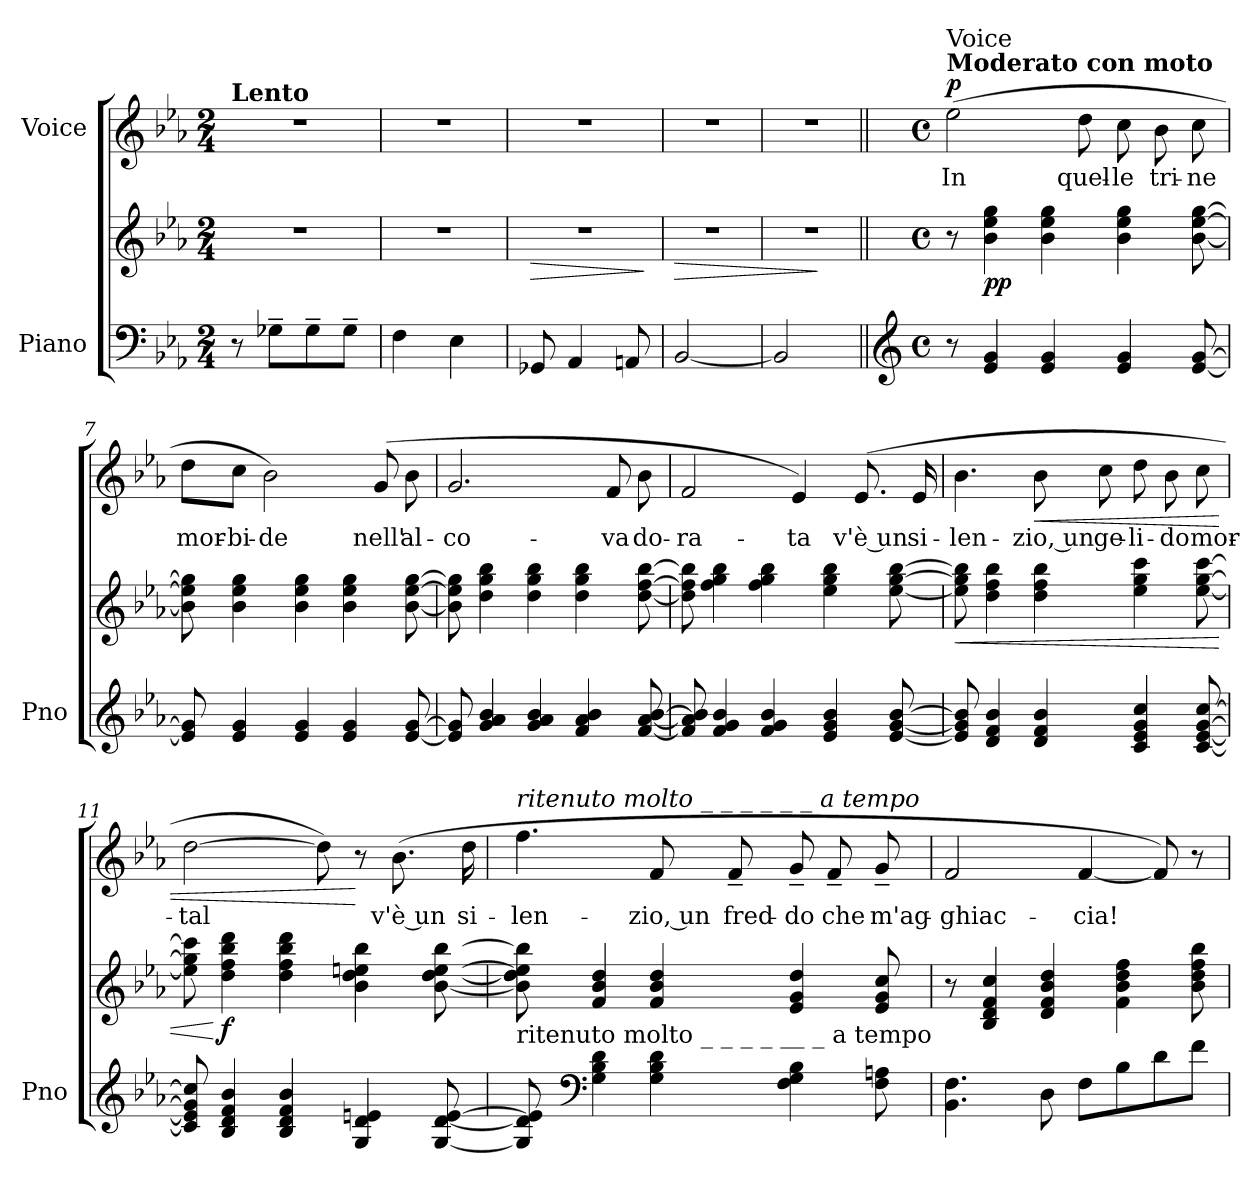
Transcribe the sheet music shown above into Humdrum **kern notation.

**kern	**kern	**dynam	**kern	**text	**dynam
*part2	*part2	*part2	*part1	*part1	*part1
*staff3	*staff2	*staff2/3	*staff1	*staff1	*staff1
*I"Piano	*	*	*I"Voice	*	*
*I'Pno	*	*	*	*	*
*clefF4	*clefG2	*	*clefG2	*	*
*k[b-e-a-]	*k[b-e-a-]	*	*k[b-e-a-]	*	*
*M2/4	*M2/4	*	*M2/4	*	*
=1	=1	=1	=1	=1	=1
!	!	!	!LO:TX:a:B:t=Lento	!	!
!	!	!LO:DY:b	!	!	!
8r	2r	other-dynamics	2r	.	.
8G-X~\L	.	.	.	.	.
8G-~\	.	.	.	.	.
8G-~\J	.	.	.	.	.
=2	=2	=2	=2	=2	=2
4F\	2r	.	2r	.	.
4E-\	.	.	.	.	.
=3	=3	=3	=3	=3	=3
!	!	!LO:HP:b	!	!	!
8GG-X/	2r	>	2r	.	.
4AA-/	.	.	.	.	.
8AAn/	.	.	.	.	.
.	.	]	.	.	.
=4	=4	=4	=4	=4	=4
!	!	!LO:HP:b	!	!	!
[2BB-/	2r	>	2r	.	.
=5	=5	=5	=5	=5	=5
2BB-/]	2r	.	2r	.	.
.	.	]	.	.	.
!!LO:LB:g=z
=6||	=6||	=6||	=6||	=6||	=6||
*clefG2	*	*	*	*	*
*M4/4	*M4/4	*	*M4/4	*	*
*met(c)	*met(c)	*	*met(c)	*	*
*	*	*	*MM84	*	*
!	!	!	!LO:TX:a:B:t=Moderato con moto	!	!
!	!	!	!LO:TX:a:t=Voice	!	!
!	!	!	!	!	!LO:DY:a
8r	8r	.	(2ee-\	In	p
!	!	!LO:DY:b	!	!	!
4e-/ 4g/	4b-\ 4ee-\ 4gg\	pp	.	.	.
4e-/ 4g/	4b-\ 4ee-\ 4gg\	.	.	.	.
.	.	.	8dd\	quel-	.
4e-/ 4g/	4b-\ 4ee-\ 4gg\	.	8cc\	le	.
.	.	.	8b-\	tri-	.
[8e-/ [8g/	[8b-\ [8ee-\ [8gg\	.	8cc\	ne	.
=7	=7	=7	=7	=7	=7
8e-/] 8g/]	8b-\] 8ee-\] 8gg\]	.	8dd\L	mor-	.
4e-/ 4g/	4b-\ 4ee-\ 4gg\	.	8cc\J	bi-	.
.	.	.	2b-\)	de	.
4e-/ 4g/	4b-\ 4ee-\ 4gg\	.	.	.	.
4e-/ 4g/	4b-\ 4ee-\ 4gg\	.	.	.	.
.	.	.	(8g/	nell'	.
[8e-/ [8g/	[8b-\ [8ee-\ [8gg\	.	8b-\	al-	.
=8	=8	=8	=8	=8	=8
8e-/] 8g/]	8b-\] 8ee-\] 8gg\]	.	2.g/	co-	.
4g/ 4a-/ 4b-/	4dd\ 4gg\ 4bb-\	.	.	.	.
4g/ 4a-/ 4b-/	4dd\ 4gg\ 4bb-\	.	.	.	.
4f/ 4a-/ 4b-/	4dd\ 4gg\ 4bb-\	.	.	.	.
.	.	.	8f/	va	.
[8f/ [8a-/ [8b-/	[8dd\ [8ff\ [8bb-\	.	8b-\	do-	.
=9	=9	=9	=9	=9	=9
8f/] 8a-/] 8b-/]	8dd\] 8ff\] 8bb-\]	.	2f/	ra-	.
4f/ 4g/ 4b-/	4ff\ 4gg\ 4bb-\	.	.	.	.
4f/ 4g/ 4b-/	4ff\ 4gg\ 4bb-\	.	.	.	.
.	.	.	4e-/)	ta	.
4e-/ 4g/ 4b-/	4ee-\ 4gg\ 4bb-\	.	.	.	.
.	.	.	(8.e-/	v'è un	.
[8e-/ [8g/ [8b-/	[8ee-\ [8gg\ [8bb-\	.	.	.	.
.	.	.	16e-/	si-	.
!!LO:LB:g=z
=10	=10	=10	=10	=10	=10
!	!	!LO:HP:b	!	!	!
8e-/] 8g/] 8b-/]	8ee-\] 8gg\] 8bb-\]	<	4.b-\	len-	.
4d/ 4f/ 4b-/	4dd\ 4ff\ 4bb-\	.	.	.	.
!	!	!	!	!	!LO:HP:b
4d/ 4f/ 4b-/	4dd\ 4ff\ 4bb-\	.	8b-\	zio, un	<
.	.	.	8cc\	ge-	.
4c/ 4e-/ 4g/ 4cc/	4ee-\ 4gg\ 4ccc\	.	8dd\	li-	.
.	.	.	8b-\	do	.
[8c/ [8e-/ [8g/ [8cc/	[8ee-\ [8gg\ [8ccc\	.	8cc\	mor-	.
=11	=11	=11	=11	=11	=11
8c/] 8e-/] 8g/] 8cc/]	8ee-\] 8gg\] 8ccc\]	.	[2dd\	tal	.
!	!	!LO:DY:n=1:b	!	!	!
4B-/ 4d/ 4f/ 4b-/	4dd\ 4ff\ 4bb-\ 4ddd\	[ f	.	.	.
4B-/ 4d/ 4f/ 4b-/	4dd\ 4ff\ 4bb-\ 4ddd\	.	.	.	.
.	.	.	8dd\])	.	.
!	!	!LO:DY:n=2:b	!	!	!
4G/ 4d/ 4en/	4b-\ 4dd\ 4een\ 4bb-\	other-dynamics	8r	.	[
.	.	.	(8.b-\	v'è un	.
[8G/ [8d/ [8e/	[8b-\ [8dd\ [8ee\ [8bb-\	.	.	.	.
.	.	.	16dd\	si-	.
=12	=12	=12	=12	=12	=12
!	!	!	!LO:TX:a:i:t=ritenuto molto   _   _   _   _   _   _    a tempo	!	!
!LO:TX:a:t=ritenuto molto  _   _   _   _   __   _ a tempo	!	!	!	!	!
8G/] 8d/] 8en/]	8b-\] 8dd\] 8ee\] 8bb-\]	.	4.ff\	len-	.
*clefF4	*	*	*	*	*
4G\ 4B-\ 4d\	4f/ 4b-/ 4dd/	.	.	.	.
4G\ 4B-\ 4d\	4f/ 4b-/ 4dd/	.	8f/	zio, un	.
.	.	.	8f~/	fred-	.
4F\ 4G\ 4B-\	4e-/ 4g/ 4dd/	.	8g~/	do	.
.	.	.	8f~/	che	.
8F\ 8An\	8e-/ 8g/ 8cc/	.	8g~/	m'ag-	.
!!LO:PB:g=z
=13	=13	=13	=13	=13	=13
4.BB-\ 4.F\	8r	.	2f/	ghiac-	.
.	4B-/ 4d/ 4f/ 4cc/	.	.	.	.
8D\	4d/ 4f/ 4b-/ 4dd/	.	.	.	.
8F\L	.	.	[4f/	cia!	.
8B-\	4f\ 4b-\ 4dd\ 4ff\	.	.	.	.
8d\	.	.	8f/])	.	.
8f\J	8b-\ 8dd\ 8ff\ 8bb-\	.	8r	.	.
=	=	=	=	=	=
*-	*-	*-	*-	*-	*-
